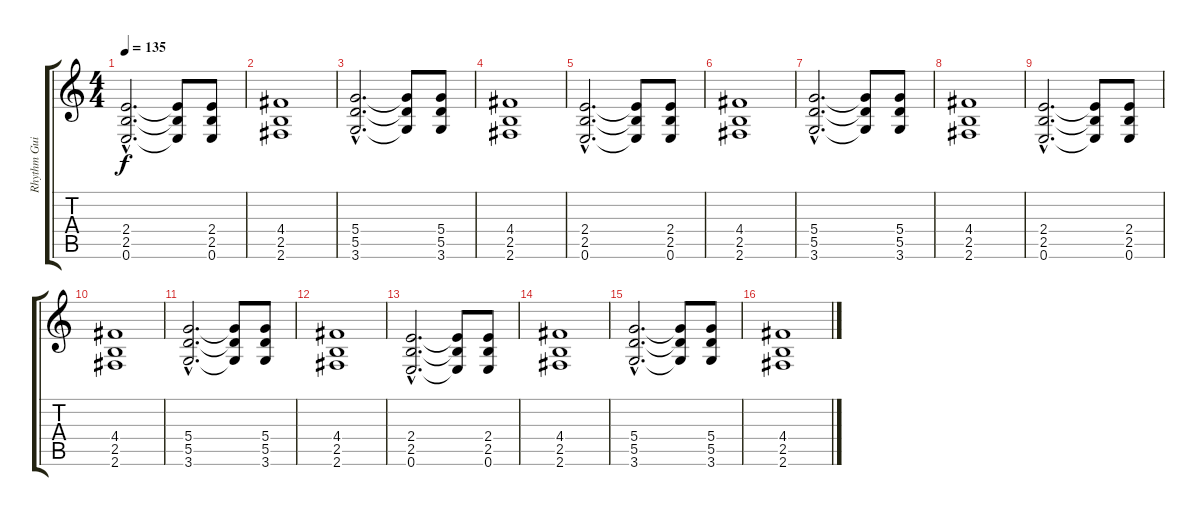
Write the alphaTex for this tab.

\track ("Rhythm Guitar" "Rhythm Gui") {instrument distortionguitar}
\staff {score tabs}
\tuning (E4 B3 G3 D3 A2 E2) {hide}
\ts (4 4)
\tempo 135
\clef g2
\ks c
(2.4{hac} 2.5{hac} 0.6{hac}).2{d dy f instrument distortionguitar} (2.4{t} 2.5{t} 0.6{t}).8 (2.4 2.5 0.6).8 |
(4.4 2.5 2.6).1 |
(5.4{hac} 5.5{hac} 3.6{hac}).2{d} (5.4{t} 5.5{t} 3.6{t}).8 (5.4 5.5 3.6).8 |
(4.4 2.5 2.6).1 |
(2.4{hac} 2.5{hac} 0.6{hac}).2{d} (2.4{t} 2.5{t} 0.6{t}).8 (2.4 2.5 0.6).8 |
(4.4 2.5 2.6).1 |
(5.4{hac} 5.5{hac} 3.6{hac}).2{d} (5.4{t} 5.5{t} 3.6{t}).8 (5.4 5.5 3.6).8 |
(4.4 2.5 2.6).1 |
(2.4{hac} 2.5{hac} 0.6{hac}).2{d} (2.4{t} 2.5{t} 0.6{t}).8 (2.4 2.5 0.6).8 |
(4.4 2.5 2.6).1 |
(5.4{hac} 5.5{hac} 3.6{hac}).2{d} (5.4{t} 5.5{t} 3.6{t}).8 (5.4 5.5 3.6).8 |
(4.4 2.5 2.6).1 |
(2.4{hac} 2.5{hac} 0.6{hac}).2{d} (2.4{t} 2.5{t} 0.6{t}).8 (2.4 2.5 0.6).8 |
(4.4 2.5 2.6).1 |
(5.4{hac} 5.5{hac} 3.6{hac}).2{d} (5.4{t} 5.5{t} 3.6{t}).8 (5.4 5.5 3.6).8 |
(4.4 2.5 2.6).1
